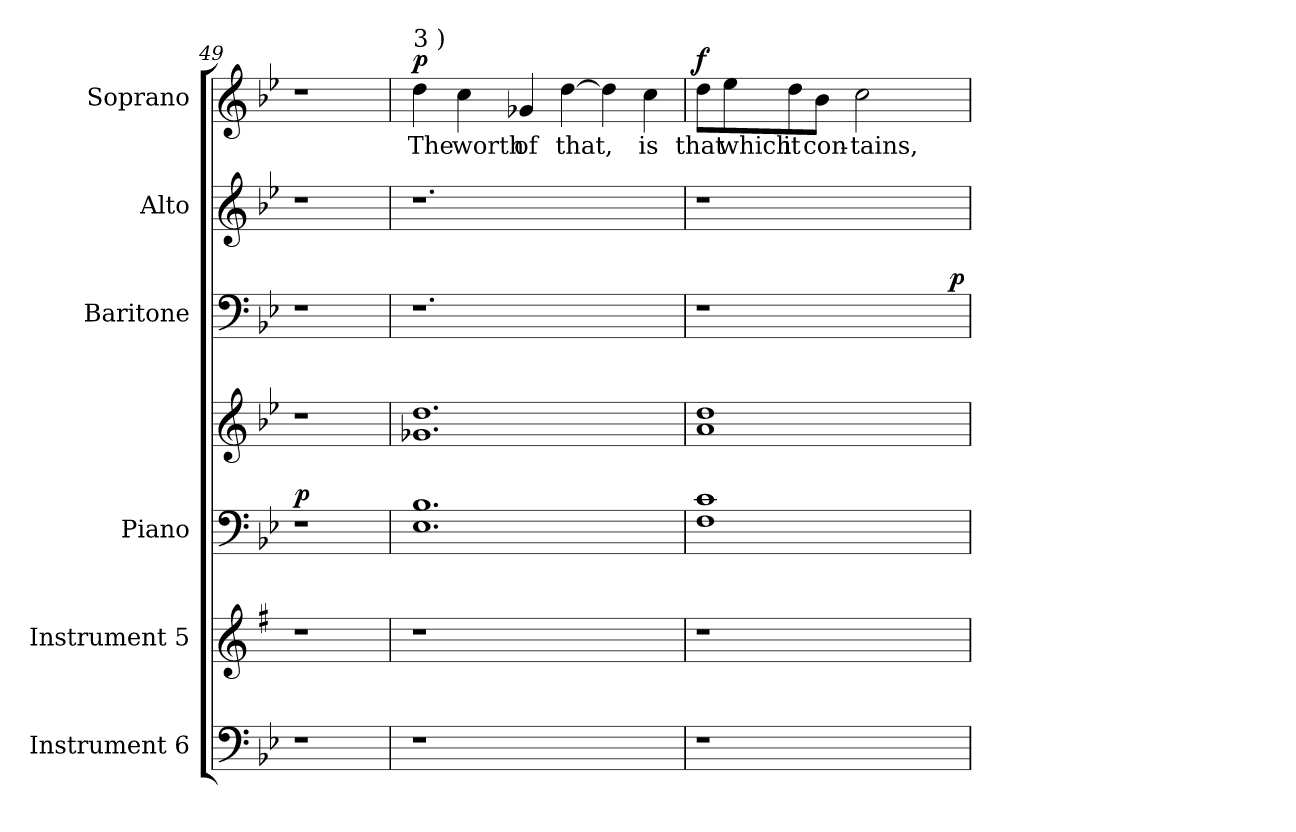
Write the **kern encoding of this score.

**kern	**kern	**kern	**kern	**dynam	**kern	**dynam	**kern	**kern	**text	**dynam
*part6	*part5	*part4	*part4	*part4	*part3	*part3	*part2	*part1	*part1	*part1
*staff7	*staff6	*staff5	*staff4	*staff4/5	*staff3	*staff3	*staff2	*staff1	*staff1	*staff1
*I"Instrument 6	*I"Instrument 5	*I"Piano	*	*	*I"Baritone	*	*I"Alto	*I"Soprano	*	*
!!LO:LB:g=z
*clefF4	*clefG2	*clefF4	*clefG2	*	*clefF4	*	*clefG2	*clefG2	*	*
*k[b-e-]	*k[f#]	*k[b-e-]	*k[b-e-]	*	*k[b-e-]	*	*k[b-e-]	*k[b-e-]	*	*
*B-:	*G:	*B-:	*B-:	*	*B-:	*	*B-:	*B-:	*	*
=49	=49	=49	=49	=49	=49	=49	=49	=49	=49	=49
!	!	!	!	!LO:DY:a=2	!	!	!	!	!	!
1r	1r	1r	1r	p	1r	.	1r	1r	.	.
=50	=50	=50	=50	=50	=50	=50	=50	=50	=50	=50
*	*	*	*	*	*	*	*	*MM96	*	*
!	!	!	!	!	!	!	!	!LO:TX:a:t=3 )	!	!
!	!	!	!	!	!	!	!	!	!LO:LY:b:cj	!LO:DY:a
1r	1r	1.B- 1.E-	1.g-X 1.dd	.	1.r	.	1.r	4dd\	The	p
!	!	!	!	!	!	!	!	!	!LO:LY:b:cj	!
.	.	.	.	.	.	.	.	4cc\	worth	.
!	!	!	!	!	!	!	!	!	!LO:LY:b:cj	!
.	.	.	.	.	.	.	.	4g-X/	of	.
!	!	!	!	!	!	!	!	!	!LO:LY:b:cj	!
.	.	.	.	.	.	.	.	[>4dd\	that,	.
2ryy	2ryy	.	.	.	.	.	.	4dd\]	.	.
!	!	!	!	!	!	!	!	!	!LO:LY:b:cj	!
.	.	.	.	.	.	.	.	4cc\	is	.
=51	=51	=51	=51	=51	=51	=51	=51	=51	=51	=51
!	!	!	!	!	!	!	!	!	!LO:LY:b:cj	!LO:DY:a
*	*	*	*	*	*^	*	*	*	*	*
1r	1r	1c 1F	1a 1dd	.	1r	2ryy	.	1r	8dd\L	that	f
!	!	!	!	!	!	!	!	!	!	!LO:LY:b:cj	!
.	.	.	.	.	.	.	.	.	8ee-\	which	.
!	!	!	!	!	!	!	!	!	!	!LO:LY:b:cj	!
.	.	.	.	.	.	.	.	.	8dd\	it	.
!	!	!	!	!	!	!	!	!	!	!LO:LY:b	!
.	.	.	.	.	.	.	.	.	8b-\J	con-	.
!	!	!	!	!	!	!	!	!	!	!LO:LY:b:rj	!
.	.	.	.	.	.	4ryy	.	.	2cc\	-tains,	.
.	.	.	.	.	.	8ryy	.	.	.	.	.
.	.	.	.	.	.	16ryy	.	.	.	.	.
.	.	.	.	.	.	64ryy	.	.	.	.	.
!	!	!	!	!	!	!	!LO:DY:a	!	!	!	!
.	.	.	.	.	.	32.ryy	p	.	.	.	.
*	*	*	*	*	*v	*v	*	*	*	*	*
=	=	=	=	=	=	=	=	=	=	=
*-	*-	*-	*-	*-	*-	*-	*-	*-	*-	*-
